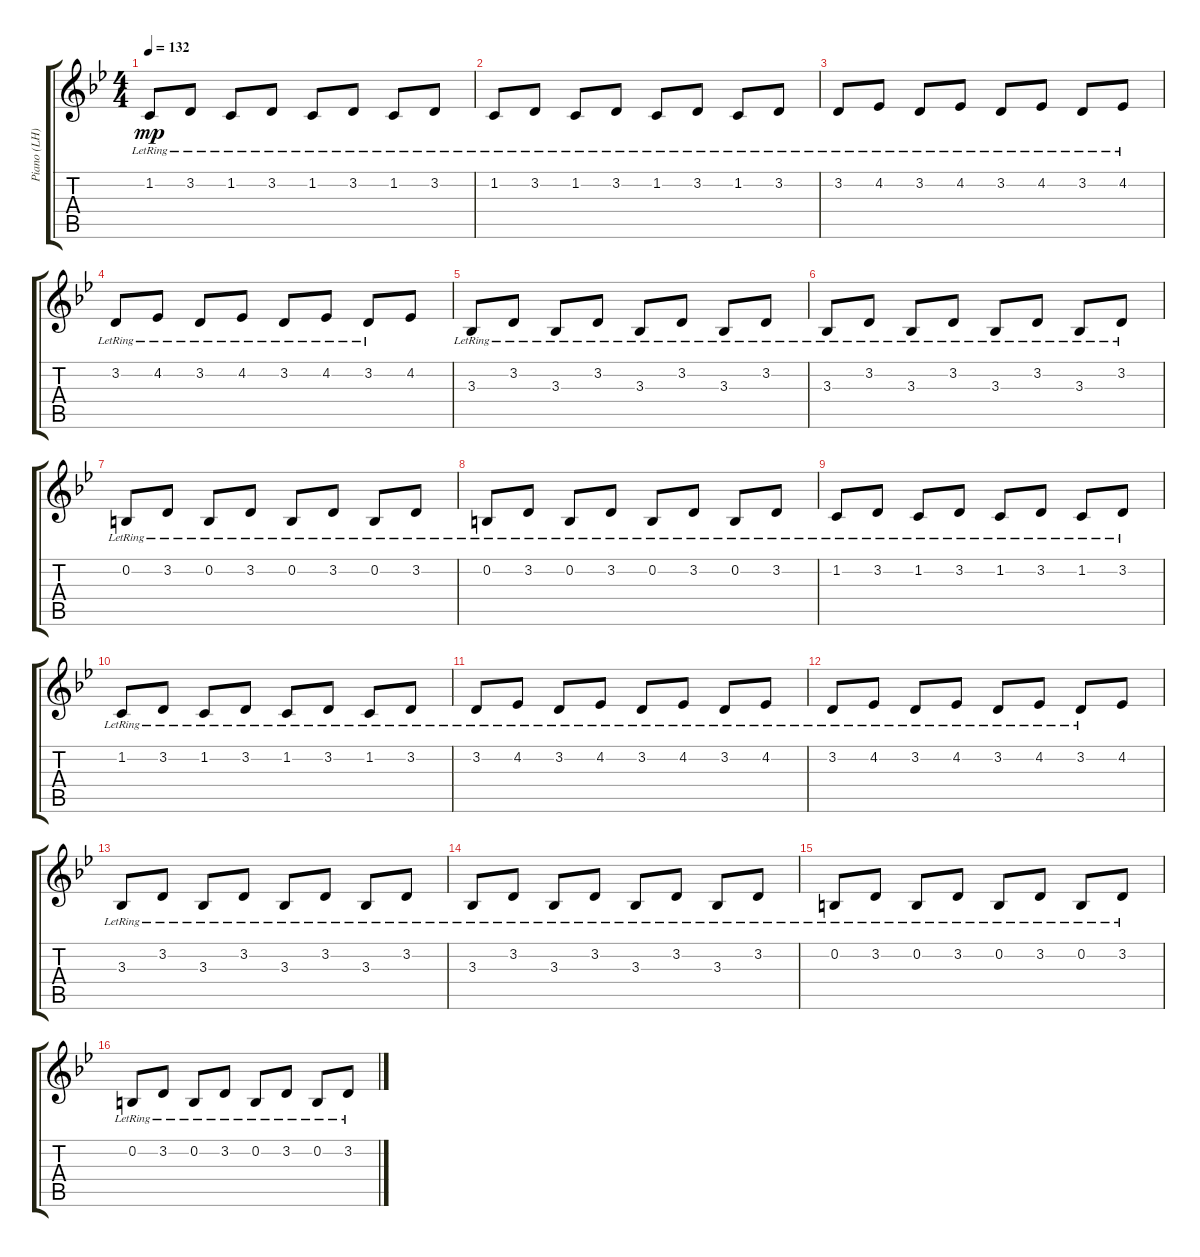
\track ("Piano (LH)" "Piano (LH)") {instrument brightacousticpiano}
\staff {score tabs}
\tuning (E4 B3 G3 D3 A2 E2) {hide}
\ts (4 4)
\tempo 132
\clef g2
\ks bb
1.2{lr}.8{dy mp} 3.2{lr}.8 1.2{lr}.8 3.2{lr}.8 1.2{lr}.8 3.2{lr}.8 1.2{lr}.8 3.2{lr}.8 |
1.2{lr}.8 3.2{lr}.8 1.2{lr}.8 3.2{lr}.8 1.2{lr}.8 3.2{lr}.8 1.2{lr}.8 3.2{lr}.8 |
3.2{lr}.8 4.2{lr}.8 3.2{lr}.8 4.2{lr}.8 3.2{lr}.8 4.2{lr}.8 3.2{lr}.8 4.2{lr}.8 |
3.2{lr}.8 4.2{lr}.8 3.2{lr}.8 4.2{lr}.8 3.2{lr}.8 4.2{lr}.8 3.2{lr}.8 4.2.8 |
3.3{lr}.8 3.2{lr}.8 3.3{lr}.8 3.2{lr}.8 3.3{lr}.8 3.2{lr}.8 3.3{lr}.8 3.2{lr}.8 |
3.3{lr}.8 3.2{lr}.8 3.3{lr}.8 3.2{lr}.8 3.3{lr}.8 3.2{lr}.8 3.3{lr}.8 3.2{lr}.8 |
0.2{lr}.8 3.2{lr}.8 0.2{lr}.8 3.2{lr}.8 0.2{lr}.8 3.2{lr}.8 0.2{lr}.8 3.2{lr}.8 |
0.2{lr}.8 3.2{lr}.8 0.2{lr}.8 3.2{lr}.8 0.2{lr}.8 3.2{lr}.8 0.2{lr}.8 3.2{lr}.8 |
1.2{lr}.8 3.2{lr}.8 1.2{lr}.8 3.2{lr}.8 1.2{lr}.8 3.2{lr}.8 1.2{lr}.8 3.2{lr}.8 |
1.2{lr}.8 3.2{lr}.8 1.2{lr}.8 3.2{lr}.8 1.2{lr}.8 3.2{lr}.8 1.2{lr}.8 3.2{lr}.8 |
3.2{lr}.8 4.2{lr}.8 3.2{lr}.8 4.2{lr}.8 3.2{lr}.8 4.2{lr}.8 3.2{lr}.8 4.2{lr}.8 |
3.2{lr}.8 4.2{lr}.8 3.2{lr}.8 4.2{lr}.8 3.2{lr}.8 4.2{lr}.8 3.2{lr}.8 4.2.8 |
3.3{lr}.8 3.2{lr}.8 3.3{lr}.8 3.2{lr}.8 3.3{lr}.8 3.2{lr}.8 3.3{lr}.8 3.2{lr}.8 |
3.3{lr}.8 3.2{lr}.8 3.3{lr}.8 3.2{lr}.8 3.3{lr}.8 3.2{lr}.8 3.3{lr}.8 3.2{lr}.8 |
0.2{lr}.8 3.2{lr}.8 0.2{lr}.8 3.2{lr}.8 0.2{lr}.8 3.2{lr}.8 0.2{lr}.8 3.2{lr}.8 |
0.2{lr}.8 3.2{lr}.8 0.2{lr}.8 3.2{lr}.8 0.2{lr}.8 3.2{lr}.8 0.2{lr}.8 3.2{lr}.8
